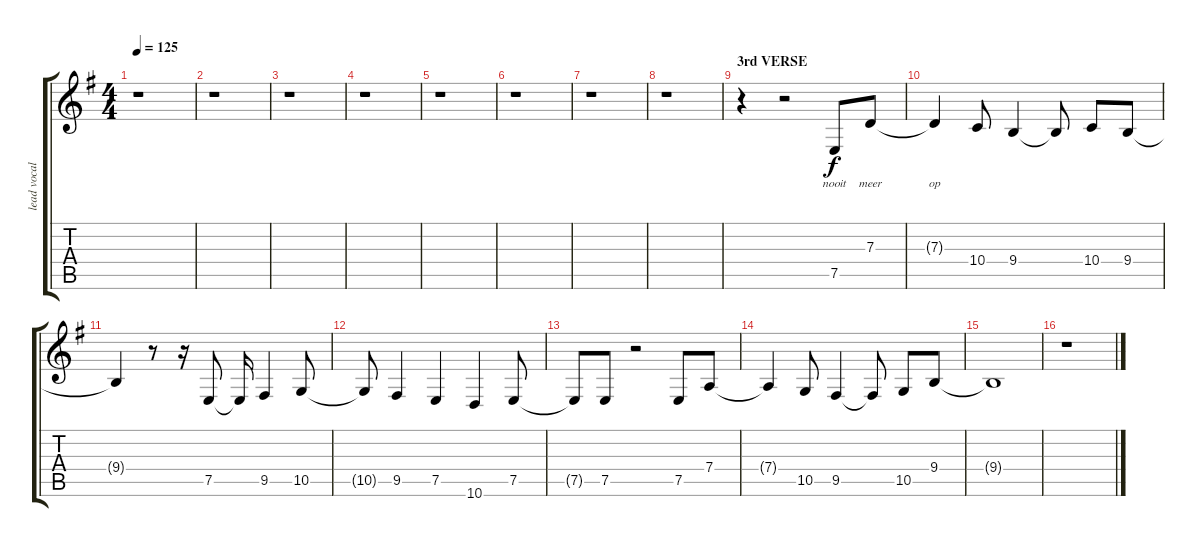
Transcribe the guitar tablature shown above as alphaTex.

\track ("lead vocals" "lead vocal") {instrument clarinet}
\staff {score tabs}
\tuning (E4 B3 G3 D3 A2 E2) {hide}
\ts (4 4)
\tempo 125
\clef g2
\ks eminor
r.1{dy f} |
r.1 |
r.1 |
r.1 |
r.1 |
r.1 |
r.1 |
r.1 |
\section ("" "3rd VERSE")
r.4{volume 13} r.2 7.5.8{lyrics (0 "nooit") lyrics (1 "") lyrics (2 "") lyrics (3 "") lyrics (4 "")} 7.3.8{lyrics (0 "meer") lyrics (1 "") lyrics (2 "") lyrics (3 "") lyrics (4 "")} |
7.3{t}.4{lyrics (0 "op") lyrics (1 "") lyrics (2 "") lyrics (3 "") lyrics (4 "")} 10.4.8 9.4.4 9.4{t}.8 10.4.8 9.4.8 |
9.4{t}.4 r.8 r.16 7.5.8 7.5{t}.16 9.5.4 10.5.8 |
10.5{t}.8 9.5.4 7.5.4 10.6.4 7.5.8 |
7.5{t}.8 7.5.8 r.2 7.5.8 7.4.8 |
7.4{t}.4 10.5.8 9.5.4 9.5{t}.8 10.5.8 9.4.8 |
9.4{t}.1 |
r.1
